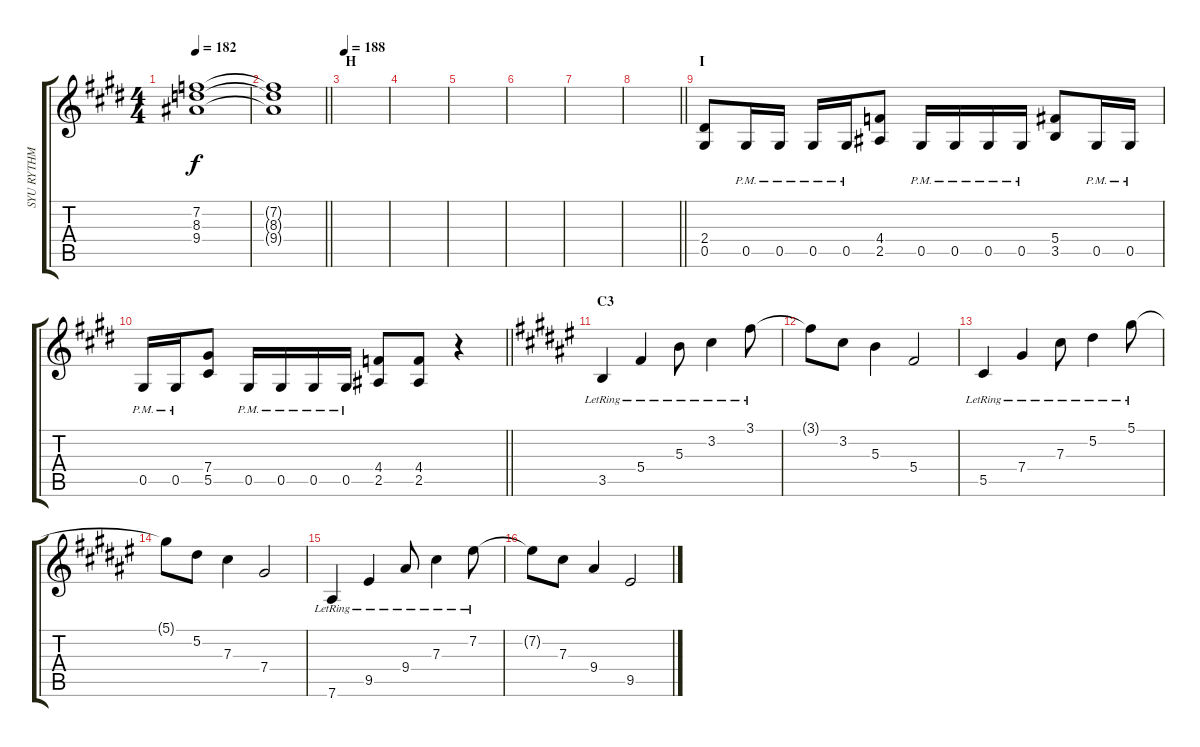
\track ("SYU RYTHM" "SYU RYTHM") {instrument overdrivenguitar}
\staff {score tabs}
\tuning (Eb4 Bb3 Gb3 Db3 Ab2 Eb2) {hide}
\ts (4 4)
\tempo 182
\clef g2
\ks c#minor
(7.2{t} 8.3{t} 9.4{t}).1{dy f} |
\barLineRight lightlight
(7.2{t} 8.3{t} 9.4{t}).1 |
\section ("" "H")
\tempo 188
|
|
|
|
|
\barLineRight lightlight
|
\section ("" "I")
(2.4 0.5).8 0.5{pm}.16 0.5{pm}.16 0.5{pm}.16 0.5{pm}.16 (4.4 2.5).8 0.5{pm}.16 0.5{pm}.16 0.5{pm}.16 0.5{pm}.16 (5.4 3.5).8 0.5{pm}.16 0.5{pm}.16 |
\barLineRight lightlight
0.5{pm}.16 0.5{pm}.16 (7.4 5.5).8 0.5{pm}.16 0.5{pm}.16 0.5{pm}.16 0.5{pm}.16 (4.4 2.5).8 (4.4 2.5).8 r.4 |
\section ("" "C3")
\ks d#minor
3.5{lr}.4 5.4{lr}.4 5.3{lr}.8 3.2{lr}.4 3.1{lr}.8 |
3.1{t}.8 3.2.8 5.3.4 5.4.2 |
5.5{lr}.4 7.4{lr}.4 7.3{lr}.8 5.2{lr}.4 5.1{lr}.8 |
5.1{t}.8 5.2.8 7.3.4 7.4.2 |
7.6{lr}.4 9.5{lr}.4 9.4{lr}.8 7.3{lr}.4 7.2{lr}.8 |
7.2{t}.8 7.3.8 9.4.4 9.5.2
